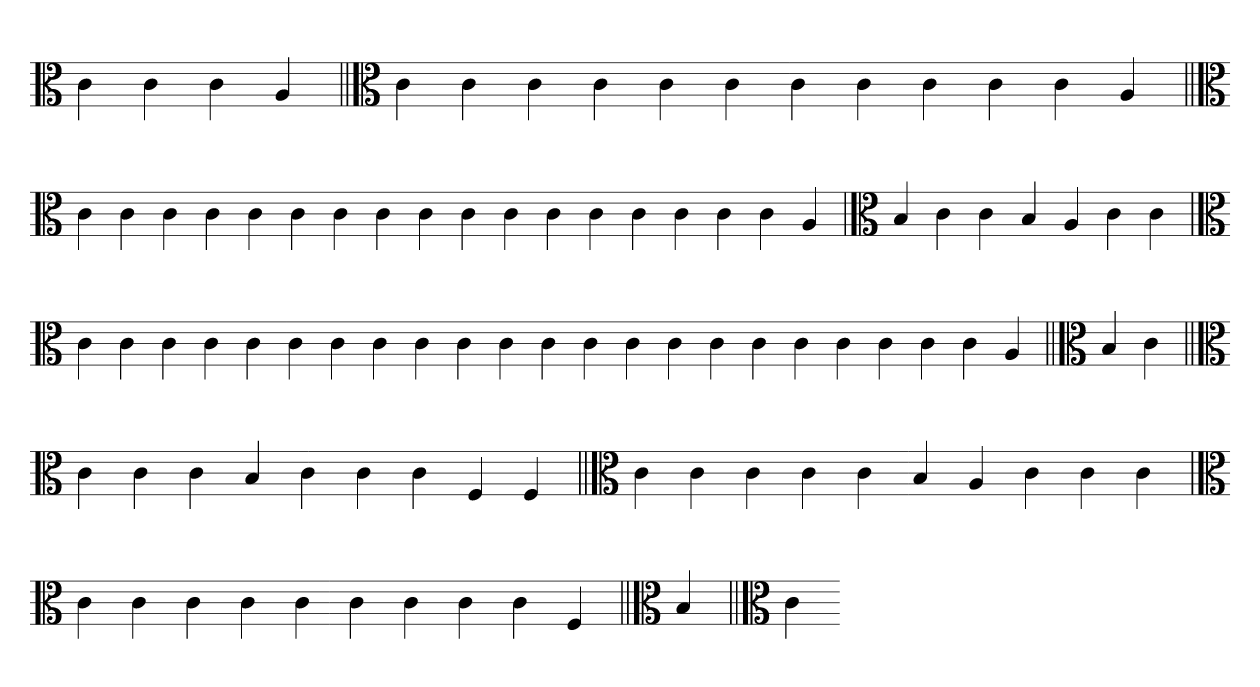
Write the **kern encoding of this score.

**kern
*part1
*staff1
*clefC3
=
4c
4c
4c
4A
=||
*clefC3
4c
4c
4c
4c
4c
4c
4c
4c
4c
4c
4c
4A
=||
*clefC3
4c
4c
4c
4c
4c
4c
4c
4c
4c
4c
4c
4c
4c
4c
4c
4c
4c
4A
='
*clefC3
4B
4c
4c
4B
4A
4c
4c
='
*clefC3
4c
4c
4c
4c
4c
4c
4c
4c
4c
4c
4c
4c
4c
4c
4c
4c
4c
4c
4c
4c
4c
4c
4A
=||
*clefC3
4B
4c
=||
*clefC3
4c
4c
4c
4B
4c
4c
4c
4F
4F
=||
*clefC3
4c
4c
4c
4c
4c
4B
4A
4c
4c
4c
='
*clefC3
4c
4c
4c
4c
4c
4c
4c
4c
4c
4F
=||
*clefC3
4B
=||
*clefC3
4c
=-
*-
